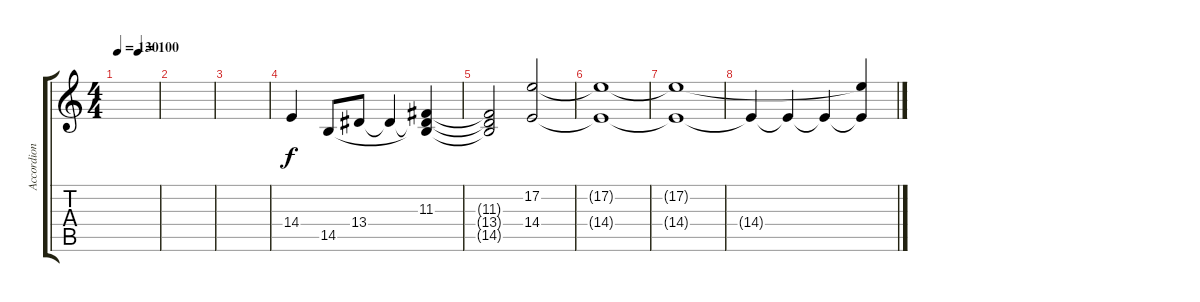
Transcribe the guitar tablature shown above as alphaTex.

\track ("Accordion" "Accordion") {instrument accordion}
\staff {score tabs}
\tuning (E4 B3 G3 D3 A2 E2) {hide}
\ts (4 4)
\tempo 130
\tempo (100 0.5)
\clef g2
\ks c
|
|
|
14.4.4{volume 11} 14.5.8 13.4.8 13.4{t}.4 (11.3 13.4{t} 14.5{t}).4 |
(11.3{t} 13.4{t} 14.5{t}).2 (17.2 14.4).2{volume 9} |
(17.2{t} 14.4{t}).1 |
(17.2{t} 14.4{t}).1 |
14.4{t}.4{volume 8} 14.4{t}.4{volume 6} 14.4{t}.4{volume 5} (17.2{t} 14.4{t}).4{volume 0}
